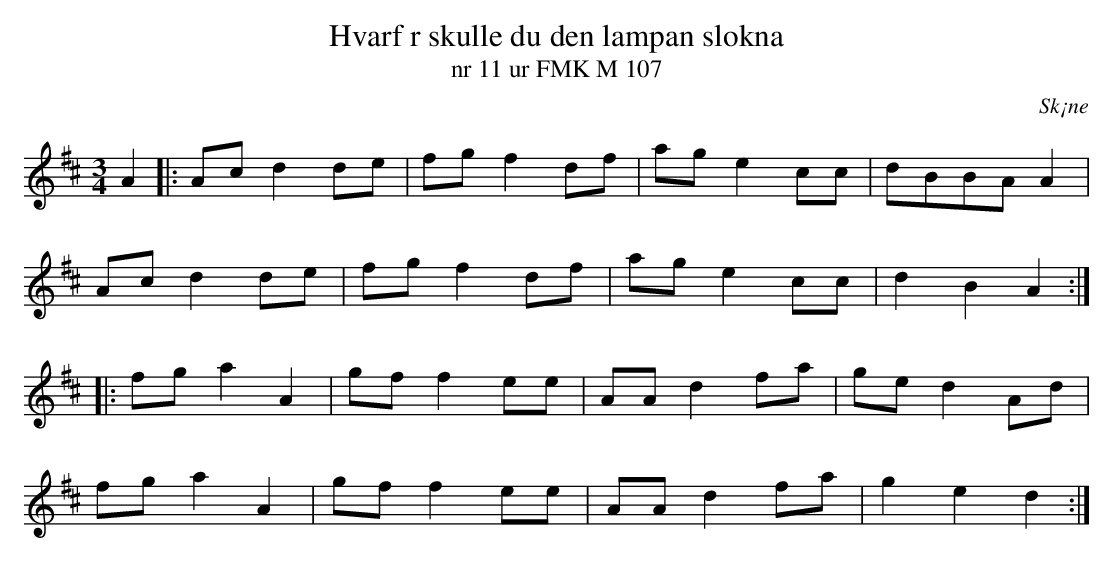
X:1
T:Hvarf r skulle du den lampan slokna
T:nr 11 ur FMK M 107
O:Sk¡ne
M:3/4
L:1/8
K:D
A2 |: Ac d2 de | fg f2 df | ag e2 cc | dBBA A2 |
      Ac d2 de | fg f2 df | ag e2 cc | d2B2 A2 :|
|: fg a2 A2 | gf f2 ee | AA d2 fa | ge d2 Ad |
   fg a2 A2 | gf f2 ee | AA d2 fa | g2e2 d2 :|
